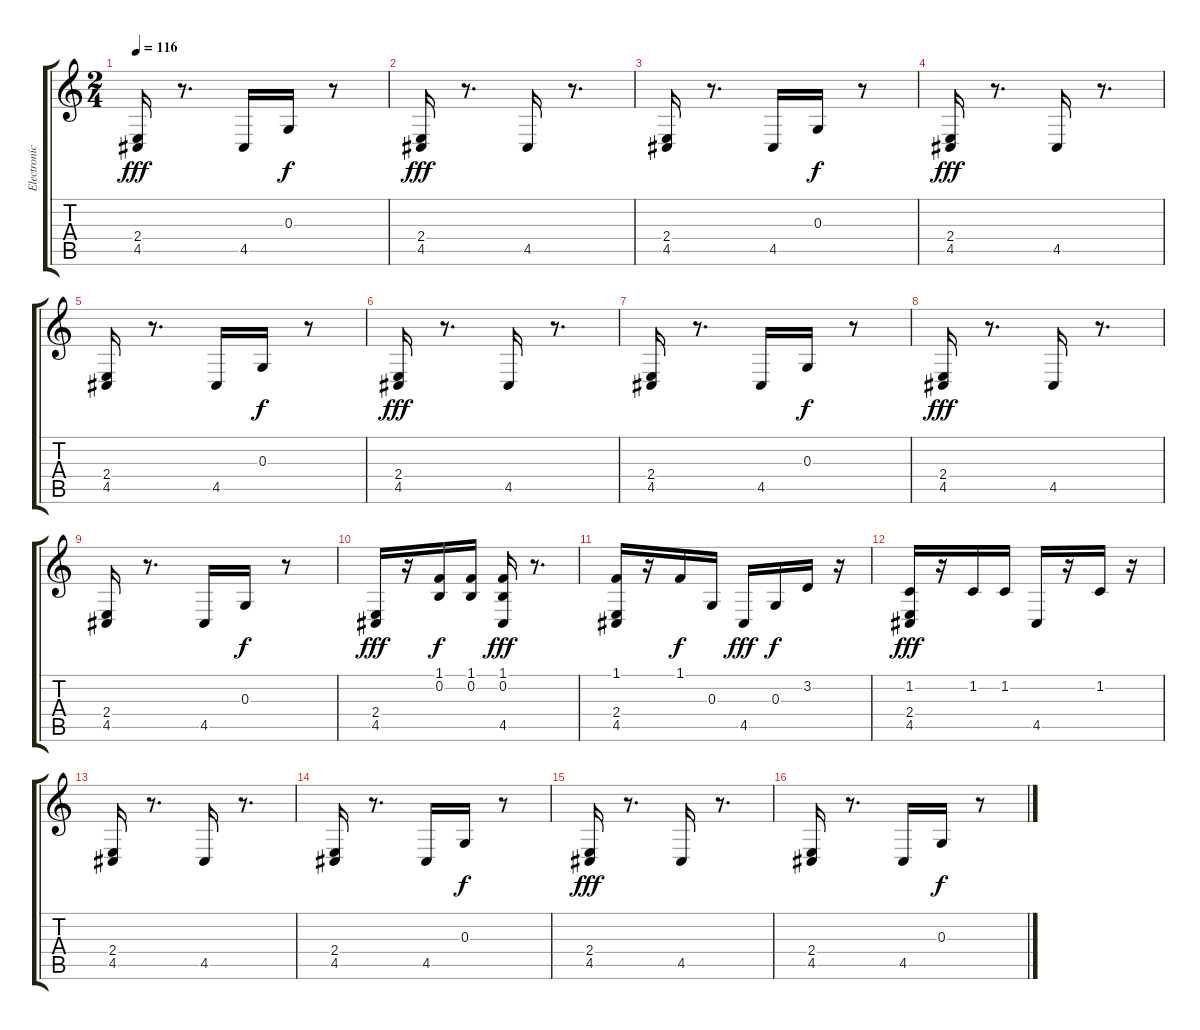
\track ("Electronic Percussions" "Electronic") {instrument taikodrum}
\staff {score tabs}
\tuning (E4 B3 G3 D3 A2 E2) {hide}
\ts (2 4)
\tempo 116
\clef g2
\ks c
(2.4 4.5).16{dy fff} r.8{d} 4.5.16 0.3.16{dy f} r.8 |
(2.4 4.5).16{dy fff} r.8{d} 4.5.16 r.8{d} |
(2.4 4.5).16 r.8{d} 4.5.16 0.3.16{dy f} r.8 |
(2.4 4.5).16{dy fff} r.8{d} 4.5.16 r.8{d} |
(2.4 4.5).16 r.8{d} 4.5.16 0.3.16{dy f} r.8 |
(2.4 4.5).16{dy fff} r.8{d} 4.5.16 r.8{d} |
(2.4 4.5).16 r.8{d} 4.5.16 0.3.16{dy f} r.8 |
(2.4 4.5).16{dy fff} r.8{d} 4.5.16 r.8{d} |
(2.4 4.5).16 r.8{d} 4.5.16 0.3.16{dy f} r.8 |
(2.4 4.5).16{dy fff} r.16 (1.1 0.2).16{dy f} (1.1 0.2).16 (1.1 0.2 4.5).16{dy fff} r.8{d} |
(1.1 2.4 4.5).16 r.16 1.1.16{dy f} 0.3.16 4.5.16{dy fff} 0.3.16{dy f} 3.2.16 r.16 |
(1.2 2.4 4.5).16{dy fff} r.16 1.2.16 1.2.16 4.5.16 r.16 1.2.16 r.16 |
(2.4 4.5).16 r.8{d} 4.5.16 r.8{d} |
(2.4 4.5).16 r.8{d} 4.5.16 0.3.16{dy f} r.8 |
(2.4 4.5).16{dy fff} r.8{d} 4.5.16 r.8{d} |
(2.4 4.5).16 r.8{d} 4.5.16 0.3.16{dy f} r.8
